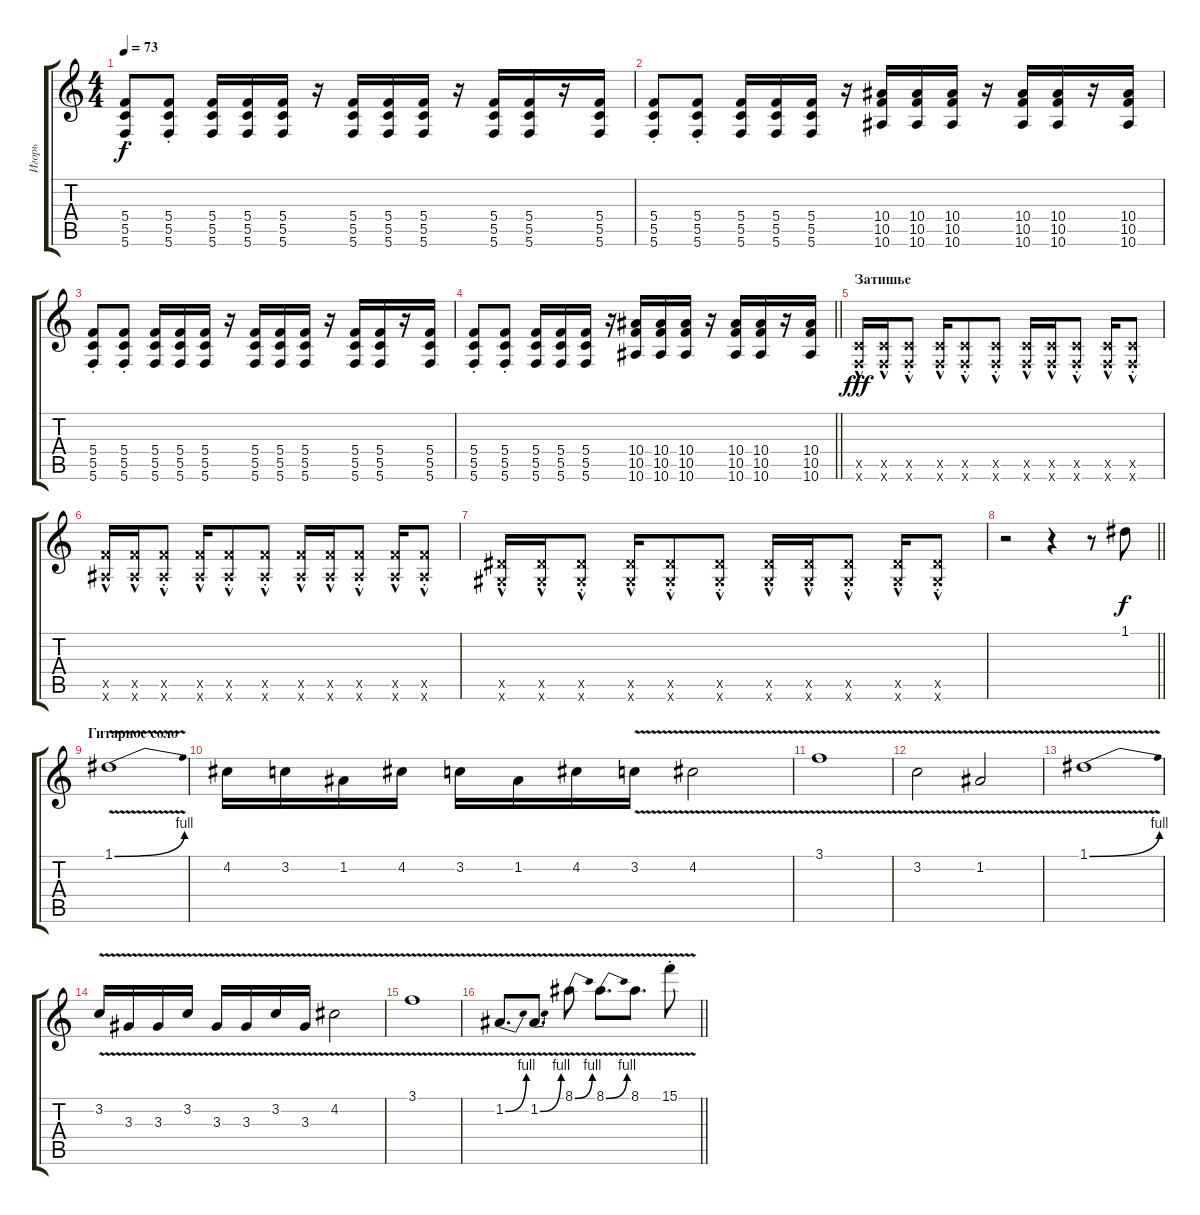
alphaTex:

\track ("Игорь" "Игорь") {instrument distortionguitar}
\staff {score tabs}
\tuning (D4 A3 F3 C3 G2 C2) {hide}
\ts (4 4)
\tempo 73
\clef g2
\ks c
(5.4{st} 5.5{st} 5.6{st}).8{dy f} (5.4{st} 5.5{st} 5.6{st}).8 (5.4 5.5 5.6).16 (5.4 5.5 5.6).16 (5.4 5.5 5.6).16 r.16 (5.4 5.5 5.6).16 (5.4 5.5 5.6).16 (5.4 5.5 5.6).16 r.16 (5.4 5.5 5.6).16 (5.4 5.5 5.6).16 r.16 (5.4 5.5 5.6).16 |
(5.4{st} 5.5{st} 5.6{st}).8 (5.4{st} 5.5{st} 5.6{st}).8 (5.4 5.5 5.6).16 (5.4 5.5 5.6).16 (5.4 5.5 5.6).16 r.16 (10.4 10.5 10.6).16 (10.4 10.5 10.6).16 (10.4 10.5 10.6).16 r.16 (10.4 10.5 10.6).16 (10.4 10.5 10.6).16 r.16 (10.4 10.5 10.6).16 |
(5.4{st} 5.5{st} 5.6{st}).8 (5.4{st} 5.5{st} 5.6{st}).8 (5.4 5.5 5.6).16 (5.4 5.5 5.6).16 (5.4 5.5 5.6).16 r.16 (5.4 5.5 5.6).16 (5.4 5.5 5.6).16 (5.4 5.5 5.6).16 r.16 (5.4 5.5 5.6).16 (5.4 5.5 5.6).16 r.16 (5.4 5.5 5.6).16 |
\barLineRight lightlight
(5.4{st} 5.5{st} 5.6{st}).8 (5.4{st} 5.5{st} 5.6{st}).8 (5.4 5.5 5.6).16 (5.4 5.5 5.6).16 (5.4 5.5 5.6).16 r.16 (10.4 10.5 10.6).16 (10.4 10.5 10.6).16 (10.4 10.5 10.6).16 r.16 (10.4 10.5 10.6).16 (10.4 10.5 10.6).16 r.16 (10.4 10.5 10.6).16 |
\section ("" "Затишье")
(5.5{hac x} 5.6{hac x}).16{dy fff volume 16 balance 8} (5.5{hac x} 5.6{hac x}).16 (5.5{hac st x} 5.6{hac st x}).8 (5.5{hac x} 5.6{hac x}).16 (5.5{hac st x} 5.6{hac st x}).8 (5.5{hac st x} 5.6{hac st x}).8 (5.5{hac x} 5.6{hac x}).16 (5.5{hac x} 5.6{hac x}).16 (5.5{hac st x} 5.6{hac st x}).8 (5.5{hac x} 5.6{hac x}).16 (5.5{hac st x} 5.6{hac st x}).8 |
(10.5{hac x} 10.6{hac x}).16 (10.5{hac x} 10.6{hac x}).16 (10.5{hac st x} 10.6{hac st x}).8 (10.5{hac x} 10.6{hac x}).16 (10.5{hac st x} 10.6{hac st x}).8 (10.5{hac st x} 10.6{hac st x}).8 (10.5{hac x} 10.6{hac x}).16 (10.5{hac x} 10.6{hac x}).16 (10.5{hac st x} 10.6{hac st x}).8 (10.5{hac x} 10.6{hac x}).16 (10.5{hac st x} 10.6{hac st x}).8 |
(8.5{hac x} 8.6{hac x}).16 (8.5{hac x} 8.6{hac x}).16 (8.5{hac st x} 8.6{hac st x}).8 (8.5{hac x} 8.6{hac x}).16 (8.5{hac st x} 8.6{hac st x}).8 (8.5{hac st x} 8.6{hac st x}).8 (8.5{hac x} 8.6{hac x}).16 (8.5{hac x} 8.6{hac x}).16 (8.5{hac st x} 8.6{hac st x}).8 (8.5{hac x} 8.6{hac x}).16 (8.5{hac st x} 8.6{hac st x}).8 |
\barLineRight lightlight
r.2 r.4 r.8 1.1.8{dy f volume 16 balance 8} |
\section ("" "Гитарное соло")
1.1{be (bend 0 0 60 4) v}.1 |
4.2.16 3.2.16 1.2.16 4.2.16 3.2.16 1.2.16 4.2.16 3.2{v}.16 4.2{v}.2 |
3.1{v}.1 |
3.2{v}.2 1.2{v}.2 |
1.1{be (bend 0 0 60 4) v}.1 |
3.2{v}.16 3.3{v}.16 3.3{v}.16 3.2{v}.16 3.3{v}.16 3.3{v}.16 3.2{v}.16 3.3{v}.16 4.2{v}.2 |
3.1{v}.1 |
\barLineRight lightlight
1.2{be (bend 0 0 60 4) v}.8{d} 1.2{be (bend 0 0 60 4) v}.8{d} 8.1{be (bend 0 0 60 4) v}.8 8.1{be (bend 0 0 60 4) v}.8{d} 8.1{v}.8{d} 15.1{v st}.8
